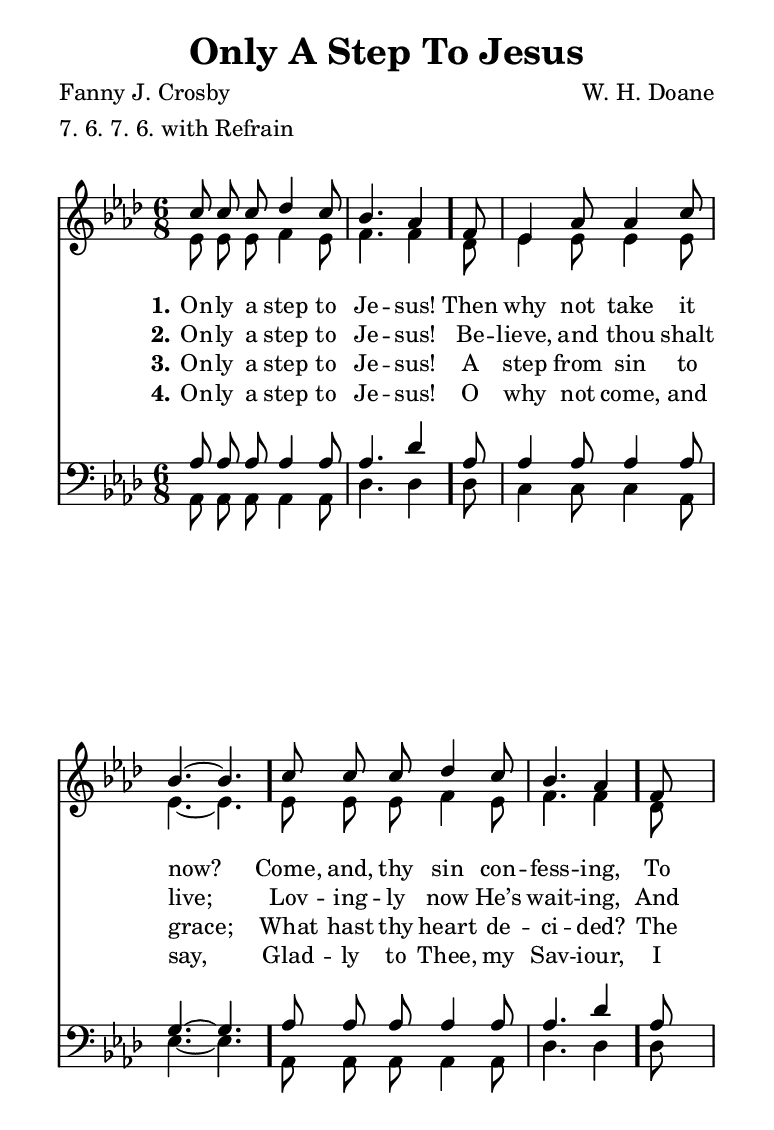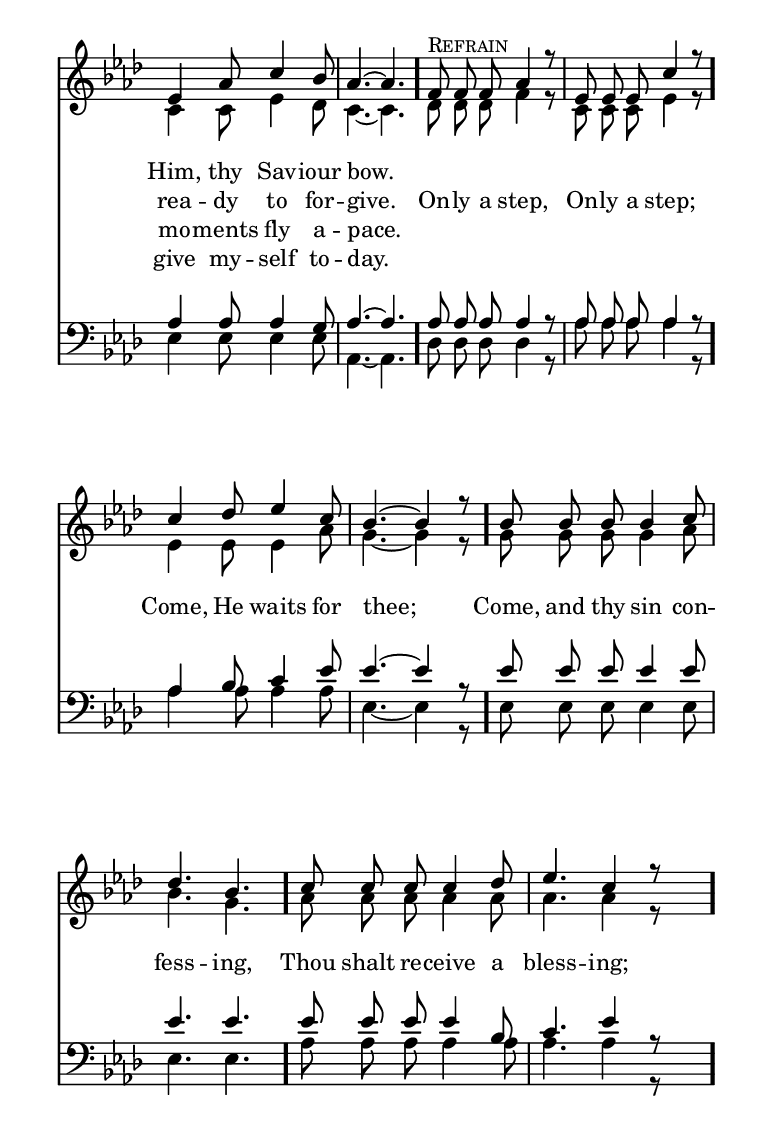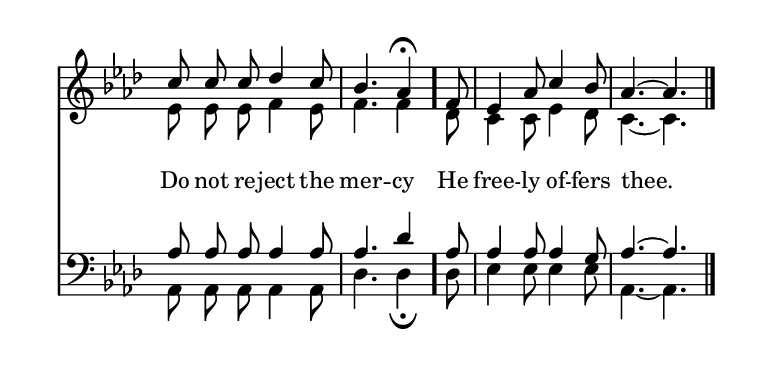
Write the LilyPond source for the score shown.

\include "common/global.ily"
\paper {
  \include "common/paper.ily"
}

\header{
  hymnnumber = "113"
  title = "Only A Step To Jesus"
  tunename = ""
  meter = "7. 6. 7. 6. with Refrain"
  poet = "Fanny J. Crosby"
  composer = "W. H. Doane"
  %copyright = ""
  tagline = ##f
}

% for fermata in MIDI
ta = { \tempo 4=80 }
tb = { \tempo 4=40 }

patternAA = { \ta c8 c8 c8 c4 c8 | c4. c4 }
patternAB = { \ta c8 c8 c8 c4 c8 | c4. c4. }
patternAC = { \ta c8 c8 c8 c4 c8 | c4. c4 }
patternAD = { \ta c8 c8 c8 c4 c8 | c4. \tb c4 }

patternBA = { \ta c8 | c4 c8 c4 c8 | c4. ~ c4. }

patternCA = { \ta c8 c8 c8 c4 c8 }
patternCB = { \ta c4 c8 c4 c8 | c4. ~ c4 c8 }

global = {
  \include "common/overrides.ily"
  \override Staff.TimeSignature.style = #'()
  \time 6/8
  \override Score.MetronomeMark.transparent = ##t % hide all fermata changes too
  \ta
  \key aes \major
  %\partial 4
  \autoBeamOff
}

notesSoprano = {
\global
\relative c'' {

  \changePitch \patternAA { c c c des c | bes aes }
  \changePitch \patternBA { f | ees aes aes c | bes bes }
  \changePitch \patternAA { c c c des c | bes aes }
  \changePitch \patternBA { f | ees aes c bes | aes aes }

  << s^\markup { \small \caps "Refrain" }
  \changePitch \patternCA { f f f aes r | ees ees ees c' r } >>
  \changePitch \patternCB { c des ees c | bes bes r }
  \changePitch \patternAB { bes bes bes bes c | des bes }
  \changePitch \patternAC { c c c c des | ees c r }
  \changePitch \patternAD { c c c des c | bes aes \fermata }
  \changePitch \patternBA { f | ees aes c bes | aes aes }

  \bar "|."

}
}

notesAlto = {
\global
\relative e' {

  \changePitch \patternAA { ees ees ees f ees | f f }
  \changePitch \patternBA { des | ees ees ees ees | ees ees }
  \changePitch \patternAA { ees ees ees f ees | f f }
  \changePitch \patternBA { des | c c ees des | c c }

  \changePitch \patternCA { des des des f r | c c c ees r }
  \changePitch \patternCB { ees ees ees aes | g g r }
  \changePitch \patternAB { g g g g aes | bes g }
  \changePitch \patternAC { aes aes aes aes aes | aes aes r }
  \changePitch \patternAA { ees ees ees f ees | f f }
  \changePitch \patternBA { des | c c ees des | c c }

}
}

notesTenor = {
\global
\relative a {

  \changePitch \patternAA { aes aes aes aes aes | aes des }
  \changePitch \patternBA { aes | aes aes aes aes | g g }
  \changePitch \patternAA { aes aes aes aes aes | aes des }
  \changePitch \patternBA { aes | aes aes aes g | aes aes }

  \changePitch \patternCA { aes aes aes aes r | aes aes aes aes r }
  \changePitch \patternCB { aes bes c ees | ees ees r }
  \changePitch \patternAB { ees ees ees ees ees | ees ees }
  \changePitch \patternAC { ees ees ees ees bes | c ees r }
  \changePitch \patternAA { aes, aes aes aes aes | aes des }
  \changePitch \patternBA { aes | aes aes aes g | aes aes }

}
}

notesBass = {
\global
\relative f, {

  \changePitch \patternAA { aes aes aes aes aes | des des }
  \changePitch \patternBA { des | c c c aes | ees' ees }
  \changePitch \patternAA { aes, aes aes aes aes | des des }
  \changePitch \patternBA { des | ees ees ees ees | aes, aes }

  \changePitch \patternCA { des des des des r | aes' aes aes aes r }
  \changePitch \patternCB { aes aes aes aes | ees ees r }
  \changePitch \patternAB { ees ees ees ees ees | ees ees }
  \changePitch \patternAC { aes aes aes aes aes | aes aes r }
  \changePitch \patternAA { aes, aes aes aes aes | des des \fermata }
  \changePitch \patternBA { des | ees ees ees ees | aes, aes }

}
}

Refrain = \lyricmode {

On -- ly a step, On -- ly a step; \bar "."
Come, He waits for thee; \bar "."
Come, and thy sin con -- fess -- ing, \bar "."
Thou shalt re -- ceive a bless -- ing; \bar "."
Do not re -- ject the mer -- cy \bar "."
He free -- ly of -- fers thee. \bar "."

}

wordsA = \lyricmode {
\set stanza = "1."

On -- ly a step to Je -- sus! \bar "."
Then why not take it now? \bar "."
Come, and, thy sin con -- fess -- ing, \bar "."
To Him, thy Sav -- iour bow. \bar "." % original has "Thy"

}

wordsB = \lyricmode {
\set stanza = "2."

On -- ly a step to Je -- sus!
Be -- lieve, and thou shalt live;
Lov -- ing -- ly now He’s wait -- ing,
And rea -- dy to for -- give.

\Refrain

}

wordsC = \lyricmode {
\set stanza = "3."

On -- ly a step to Je -- sus!
A step from sin to grace;
What hast thy heart de -- ci -- ded?
The mo -- ments fly a -- pace.

}

wordsD = \lyricmode {
\set stanza = "4."

On -- ly a step to Je -- sus!
O why not come, and say,
Glad -- ly to Thee, my Sav -- iour,
I give my -- self to -- day.

}

\score {
  \context ChoirStaff <<
    \context Staff = upper <<
      \set ChoirStaff.systemStartDelimiter = #'SystemStartBar
      \context Voice  = sopranos { \voiceOne << \notesSoprano >> }
      \context Voice  = altos { \voiceTwo << \notesAlto >> }
      \context Lyrics = one   \lyricsto sopranos \wordsA
      \context Lyrics = two   \lyricsto sopranos \wordsB
      \context Lyrics = three \lyricsto sopranos \wordsC
      \context Lyrics = four  \lyricsto sopranos \wordsD
    >>
    \context Staff = men <<
      \clef bass
      \context Voice  = tenors { \voiceOne << \notesTenor >> }
      \context Voice  = basses { \voiceTwo << \notesBass >> }
    >>
  >>
  \layout {
    \include "common/layout.ily"
  }
  \midi{
    \include "common/midi.ily"
  }
}

\version "2.18.0"  % necessary for upgrading to future LilyPond versions.

% vi:set et ts=2 sw=2 ai nocindent syntax=lilypond:
